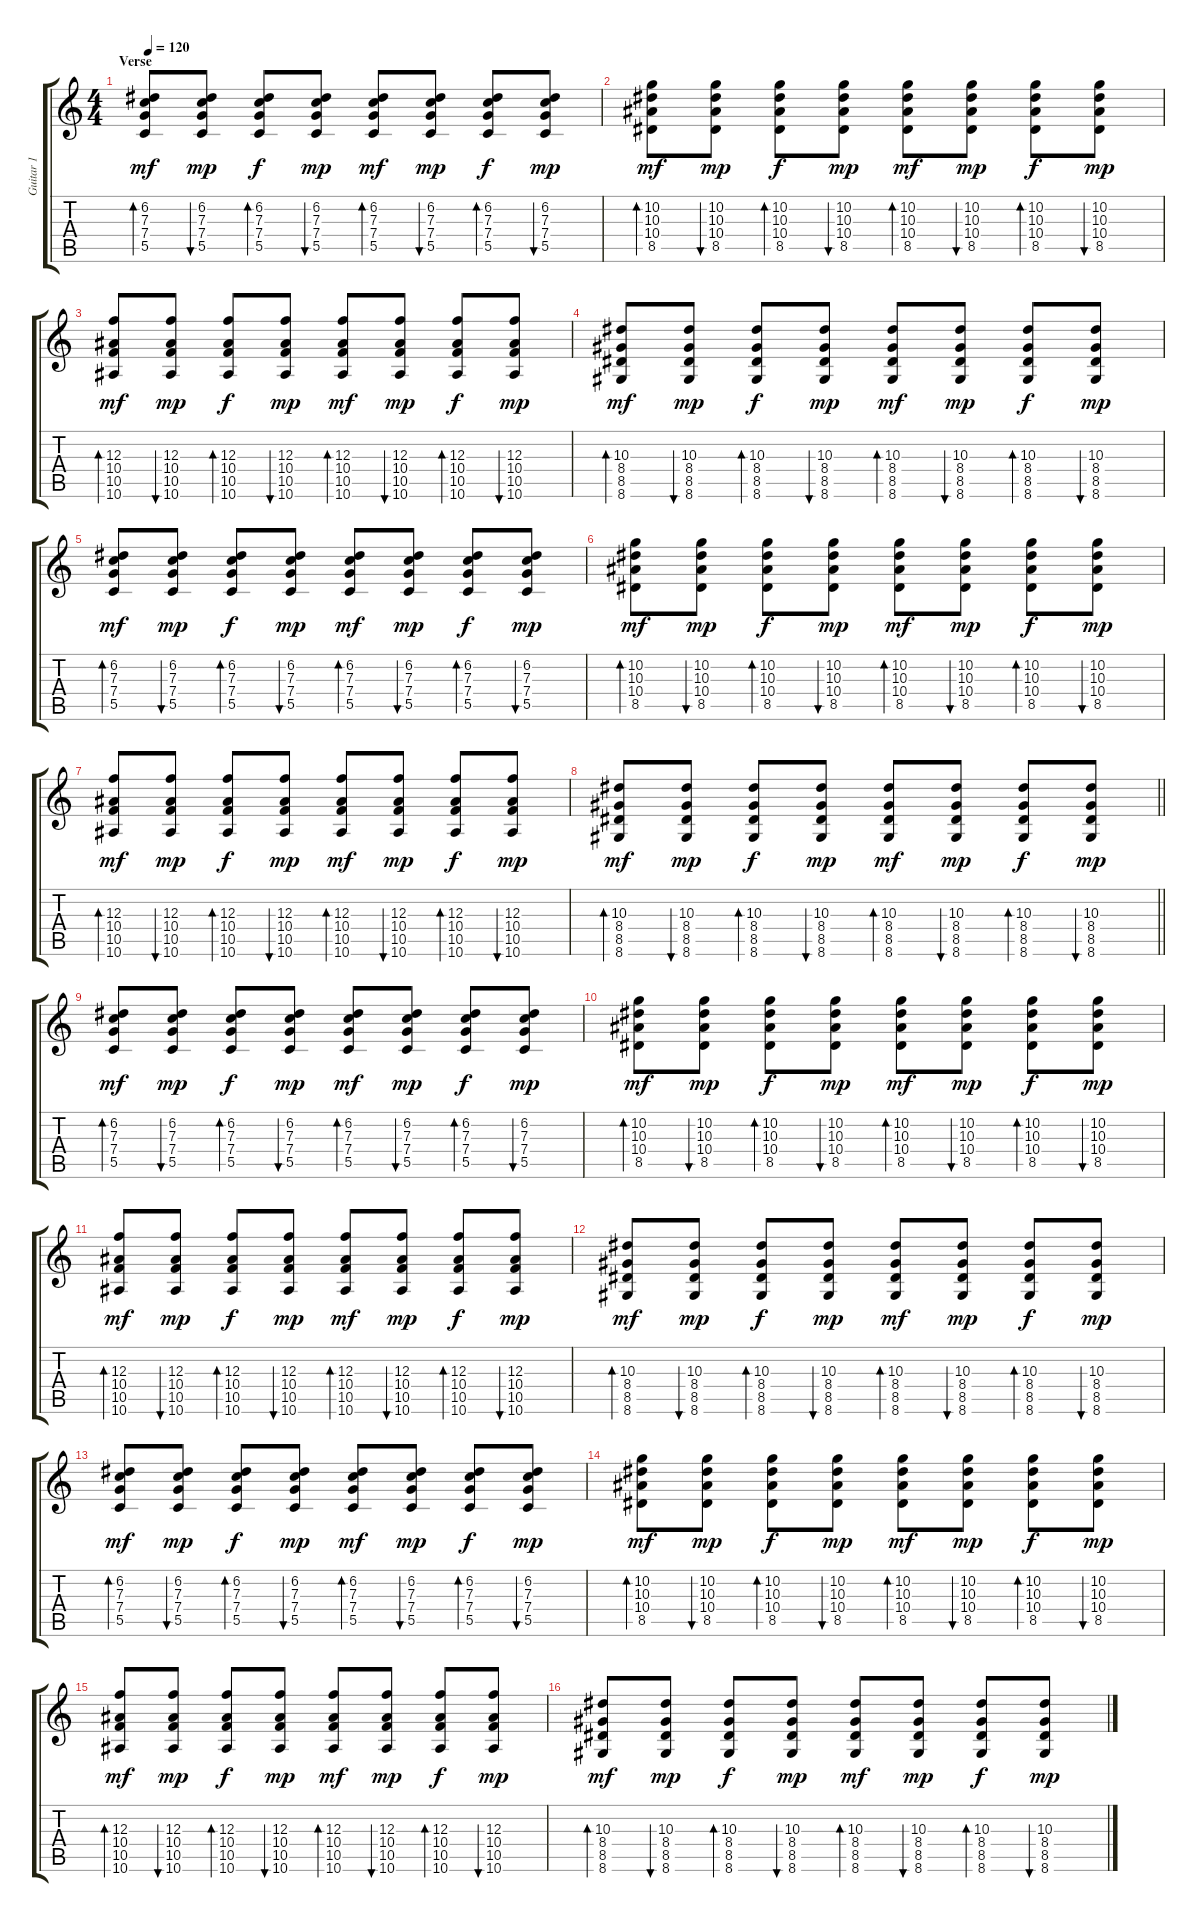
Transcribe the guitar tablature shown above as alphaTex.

\track ("Guitar 1" "Guitar 1") {instrument acousticguitarsteel}
\staff {score tabs}
\tuning (D4 A3 F3 C3 G2 C2) {hide}
\ts (4 4)
\section ("" "Verse")
\tempo 120
\clef g2
\ks c
(6.2 7.3 7.4 5.5).8{bd 60 dy mf instrument acousticguitarsteel} (6.2 7.3 7.4 5.5).8{bu 60 dy mp} (6.2 7.3 7.4 5.5).8{bd 60 dy f} (6.2 7.3 7.4 5.5).8{bu 60 dy mp} (6.2 7.3 7.4 5.5).8{bd 60 dy mf} (6.2 7.3 7.4 5.5).8{bu 60 dy mp} (6.2 7.3 7.4 5.5).8{bd 60 dy f} (6.2 7.3 7.4 5.5).8{bu 60 dy mp} |
(10.2 10.3 10.4 8.5).8{bd 60 dy mf} (10.2 10.3 10.4 8.5).8{bu 60 dy mp} (10.2 10.3 10.4 8.5).8{bd 60 dy f} (10.2 10.3 10.4 8.5).8{bu 60 dy mp} (10.2 10.3 10.4 8.5).8{bd 60 dy mf} (10.2 10.3 10.4 8.5).8{bu 60 dy mp} (10.2 10.3 10.4 8.5).8{bd 60 dy f} (10.2 10.3 10.4 8.5).8{bu 60 dy mp} |
(12.3 10.4 10.5 10.6).8{bd 60 dy mf} (12.3 10.4 10.5 10.6).8{bu 60 dy mp} (12.3 10.4 10.5 10.6).8{bd 60 dy f} (12.3 10.4 10.5 10.6).8{bu 60 dy mp} (12.3 10.4 10.5 10.6).8{bd 60 dy mf} (12.3 10.4 10.5 10.6).8{bu 60 dy mp} (12.3 10.4 10.5 10.6).8{bd 60 dy f} (12.3 10.4 10.5 10.6).8{bu 60 dy mp} |
(10.3 8.4 8.5 8.6).8{bd 60 dy mf} (10.3 8.4 8.5 8.6).8{bu 60 dy mp} (10.3 8.4 8.5 8.6).8{bd 60 dy f} (10.3 8.4 8.5 8.6).8{bu 60 dy mp} (10.3 8.4 8.5 8.6).8{bd 60 dy mf} (10.3 8.4 8.5 8.6).8{bu 60 dy mp} (10.3 8.4 8.5 8.6).8{bd 60 dy f} (10.3 8.4 8.5 8.6).8{bu 60 dy mp} |
(6.2 7.3 7.4 5.5).8{bd 60 dy mf} (6.2 7.3 7.4 5.5).8{bu 60 dy mp} (6.2 7.3 7.4 5.5).8{bd 60 dy f} (6.2 7.3 7.4 5.5).8{bu 60 dy mp} (6.2 7.3 7.4 5.5).8{bd 60 dy mf} (6.2 7.3 7.4 5.5).8{bu 60 dy mp} (6.2 7.3 7.4 5.5).8{bd 60 dy f} (6.2 7.3 7.4 5.5).8{bu 60 dy mp} |
(10.2 10.3 10.4 8.5).8{bd 60 dy mf} (10.2 10.3 10.4 8.5).8{bu 60 dy mp} (10.2 10.3 10.4 8.5).8{bd 60 dy f} (10.2 10.3 10.4 8.5).8{bu 60 dy mp} (10.2 10.3 10.4 8.5).8{bd 60 dy mf} (10.2 10.3 10.4 8.5).8{bu 60 dy mp} (10.2 10.3 10.4 8.5).8{bd 60 dy f} (10.2 10.3 10.4 8.5).8{bu 60 dy mp} |
(12.3 10.4 10.5 10.6).8{bd 60 dy mf} (12.3 10.4 10.5 10.6).8{bu 60 dy mp} (12.3 10.4 10.5 10.6).8{bd 60 dy f} (12.3 10.4 10.5 10.6).8{bu 60 dy mp} (12.3 10.4 10.5 10.6).8{bd 60 dy mf} (12.3 10.4 10.5 10.6).8{bu 60 dy mp} (12.3 10.4 10.5 10.6).8{bd 60 dy f} (12.3 10.4 10.5 10.6).8{bu 60 dy mp} |
\barLineRight lightlight
(10.3 8.4 8.5 8.6).8{bd 60 dy mf} (10.3 8.4 8.5 8.6).8{bu 60 dy mp} (10.3 8.4 8.5 8.6).8{bd 60 dy f} (10.3 8.4 8.5 8.6).8{bu 60 dy mp} (10.3 8.4 8.5 8.6).8{bd 60 dy mf} (10.3 8.4 8.5 8.6).8{bu 60 dy mp} (10.3 8.4 8.5 8.6).8{bd 60 dy f} (10.3 8.4 8.5 8.6).8{bu 60 dy mp} |
(6.2 7.3 7.4 5.5).8{bd 60 dy mf} (6.2 7.3 7.4 5.5).8{bu 60 dy mp} (6.2 7.3 7.4 5.5).8{bd 60 dy f} (6.2 7.3 7.4 5.5).8{bu 60 dy mp} (6.2 7.3 7.4 5.5).8{bd 60 dy mf} (6.2 7.3 7.4 5.5).8{bu 60 dy mp} (6.2 7.3 7.4 5.5).8{bd 60 dy f} (6.2 7.3 7.4 5.5).8{bu 60 dy mp} |
(10.2 10.3 10.4 8.5).8{bd 60 dy mf} (10.2 10.3 10.4 8.5).8{bu 60 dy mp} (10.2 10.3 10.4 8.5).8{bd 60 dy f} (10.2 10.3 10.4 8.5).8{bu 60 dy mp} (10.2 10.3 10.4 8.5).8{bd 60 dy mf} (10.2 10.3 10.4 8.5).8{bu 60 dy mp} (10.2 10.3 10.4 8.5).8{bd 60 dy f} (10.2 10.3 10.4 8.5).8{bu 60 dy mp} |
(12.3 10.4 10.5 10.6).8{bd 60 dy mf} (12.3 10.4 10.5 10.6).8{bu 60 dy mp} (12.3 10.4 10.5 10.6).8{bd 60 dy f} (12.3 10.4 10.5 10.6).8{bu 60 dy mp} (12.3 10.4 10.5 10.6).8{bd 60 dy mf} (12.3 10.4 10.5 10.6).8{bu 60 dy mp} (12.3 10.4 10.5 10.6).8{bd 60 dy f} (12.3 10.4 10.5 10.6).8{bu 60 dy mp} |
(10.3 8.4 8.5 8.6).8{bd 60 dy mf} (10.3 8.4 8.5 8.6).8{bu 60 dy mp} (10.3 8.4 8.5 8.6).8{bd 60 dy f} (10.3 8.4 8.5 8.6).8{bu 60 dy mp} (10.3 8.4 8.5 8.6).8{bd 60 dy mf} (10.3 8.4 8.5 8.6).8{bu 60 dy mp} (10.3 8.4 8.5 8.6).8{bd 60 dy f} (10.3 8.4 8.5 8.6).8{bu 60 dy mp} |
(6.2 7.3 7.4 5.5).8{bd 60 dy mf} (6.2 7.3 7.4 5.5).8{bu 60 dy mp} (6.2 7.3 7.4 5.5).8{bd 60 dy f} (6.2 7.3 7.4 5.5).8{bu 60 dy mp} (6.2 7.3 7.4 5.5).8{bd 60 dy mf} (6.2 7.3 7.4 5.5).8{bu 60 dy mp} (6.2 7.3 7.4 5.5).8{bd 60 dy f} (6.2 7.3 7.4 5.5).8{bu 60 dy mp} |
(10.2 10.3 10.4 8.5).8{bd 60 dy mf} (10.2 10.3 10.4 8.5).8{bu 60 dy mp} (10.2 10.3 10.4 8.5).8{bd 60 dy f} (10.2 10.3 10.4 8.5).8{bu 60 dy mp} (10.2 10.3 10.4 8.5).8{bd 60 dy mf} (10.2 10.3 10.4 8.5).8{bu 60 dy mp} (10.2 10.3 10.4 8.5).8{bd 60 dy f} (10.2 10.3 10.4 8.5).8{bu 60 dy mp} |
(12.3 10.4 10.5 10.6).8{bd 60 dy mf} (12.3 10.4 10.5 10.6).8{bu 60 dy mp} (12.3 10.4 10.5 10.6).8{bd 60 dy f} (12.3 10.4 10.5 10.6).8{bu 60 dy mp} (12.3 10.4 10.5 10.6).8{bd 60 dy mf} (12.3 10.4 10.5 10.6).8{bu 60 dy mp} (12.3 10.4 10.5 10.6).8{bd 60 dy f} (12.3 10.4 10.5 10.6).8{bu 60 dy mp} |
(10.3 8.4 8.5 8.6).8{bd 60 dy mf} (10.3 8.4 8.5 8.6).8{bu 60 dy mp} (10.3 8.4 8.5 8.6).8{bd 60 dy f} (10.3 8.4 8.5 8.6).8{bu 60 dy mp} (10.3 8.4 8.5 8.6).8{bd 60 dy mf} (10.3 8.4 8.5 8.6).8{bu 60 dy mp} (10.3 8.4 8.5 8.6).8{bd 60 dy f} (10.3 8.4 8.5 8.6).8{bu 60 dy mp}
